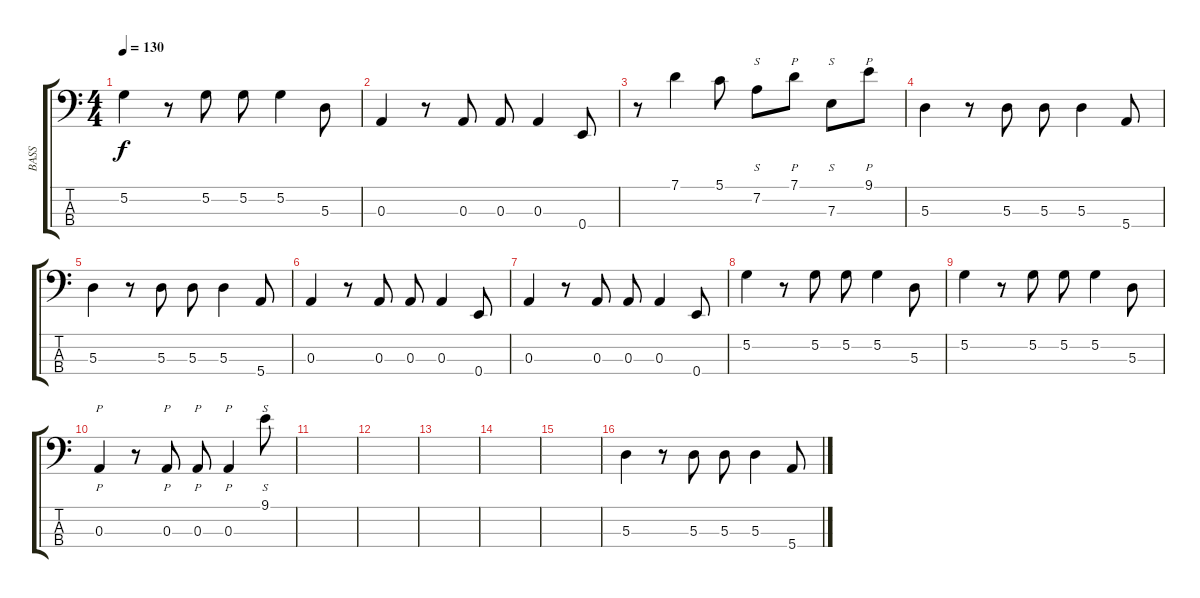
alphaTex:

\track ("BASS" "BASS") {instrument electricbassfinger}
\staff {score tabs}
\tuning (G2 D2 A1 E1) {hide}
\ts (4 4)
\tempo 130
\clef f4
\ks c
5.2.4{dy f} r.8 5.2.8 5.2.8 5.2.4 5.3.8 |
0.3.4 r.8 0.3.8 0.3.8 0.3.4 0.4.8 |
r.8 7.1.4 5.1.8 7.2.8{s} 7.1.8{p} 7.3.8{s} 9.1.8{p} |
5.3.4 r.8 5.3.8 5.3.8 5.3.4 5.4.8 |
5.3.4 r.8 5.3.8 5.3.8 5.3.4 5.4.8 |
0.3.4 r.8 0.3.8 0.3.8 0.3.4 0.4.8 |
0.3.4 r.8 0.3.8 0.3.8 0.3.4 0.4.8 |
5.2.4 r.8 5.2.8 5.2.8 5.2.4 5.3.8 |
5.2.4 r.8 5.2.8 5.2.8 5.2.4 5.3.8 |
0.3.4{p balance 8 instrument slapbass1} r.8 0.3.8{p} 0.3.8{p} 0.3.4{p} 9.1.8{s} |
|
|
|
|
|
5.3.4 r.8 5.3.8 5.3.8 5.3.4 5.4.8
